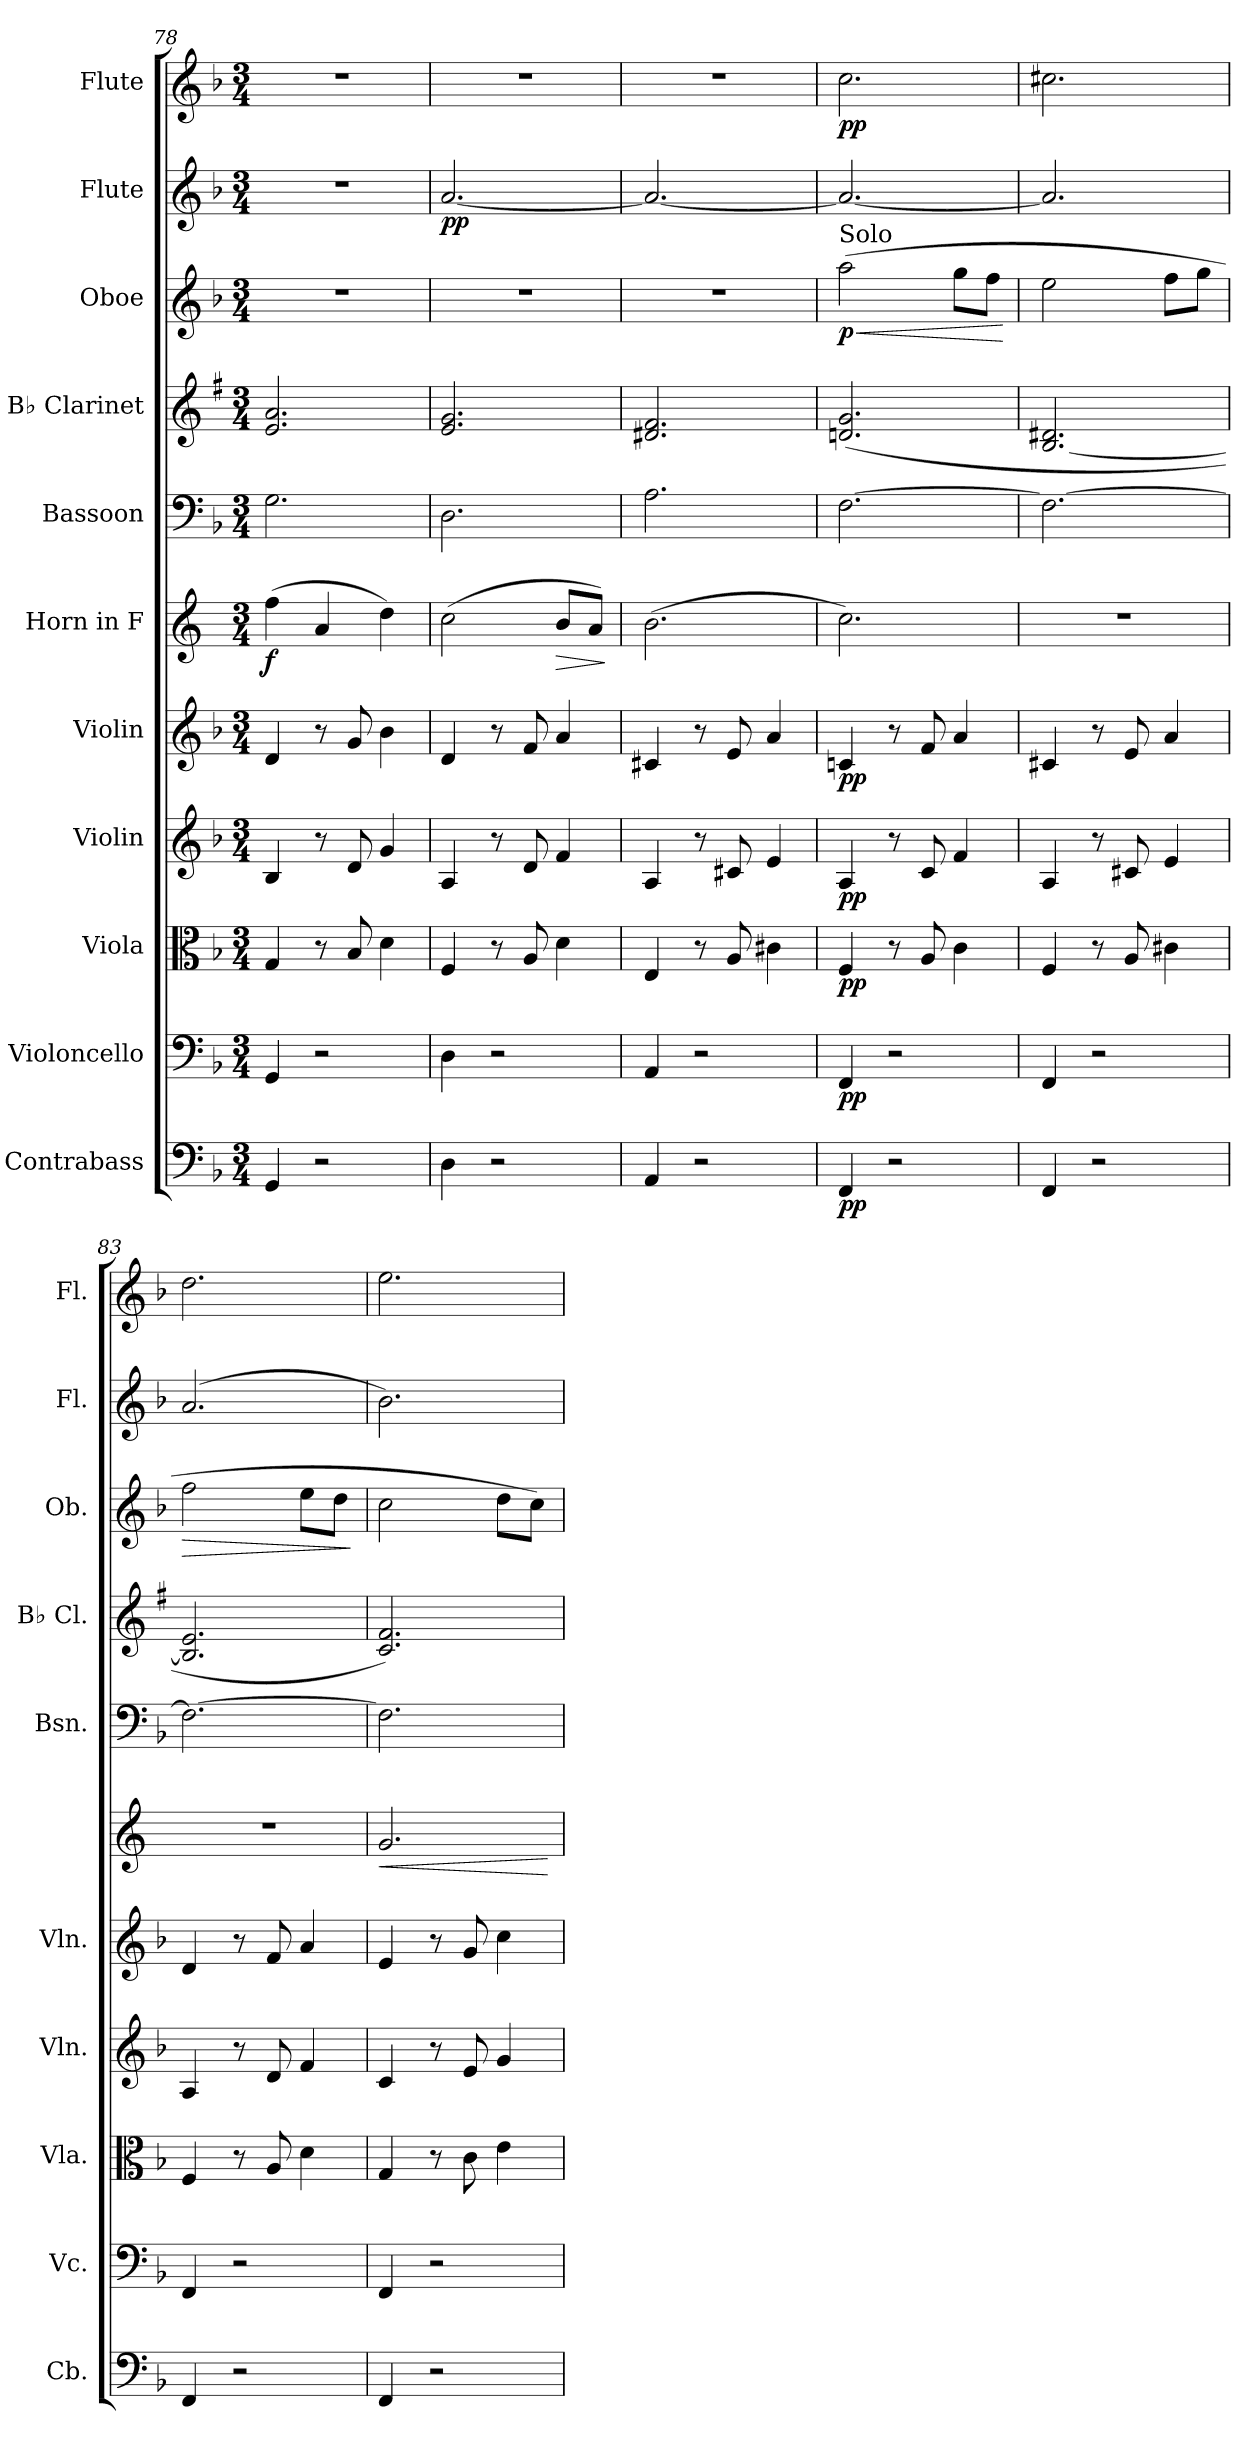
**kern	**dynam	**kern	**dynam	**kern	**dynam	**kern	**dynam	**kern	**dynam	**kern	**dynam	**kern	**kern	**kern	**dynam	**kern	**dynam	**kern	**dynam
*part11	*part11	*part10	*part10	*part9	*part9	*part8	*part8	*part7	*part7	*part6	*part6	*part5	*part4	*part3	*part3	*part2	*part2	*part1	*part1
*staff11	*staff11	*staff10	*staff10	*staff9	*staff9	*staff8	*staff8	*staff7	*staff7	*staff6	*staff6	*staff5	*staff4	*staff3	*staff3	*staff2	*staff2	*staff1	*staff1
*I"Contrabass	*	*I"Violoncello	*	*I"Viola	*	*I"Violin	*	*I"Violin	*	*I"Horn in F	*	*I"Bassoon	*I"B♭ Clarinet	*I"Oboe	*	*I"Flute	*	*I"Flute	*
*I'Cb.	*	*I'Vc.	*	*I'Vla.	*	*I'Vln.	*	*I'Vln.	*	*	*	*I'Bsn.	*I'B♭ Cl.	*I'Ob.	*	*I'Fl.	*	*I'Fl.	*
*clefF4	*	*clefF4	*	*clefC3	*	*clefG2	*	*clefG2	*	*clefG2	*	*clefF4	*clefG2	*clefG2	*	*clefG2	*	*clefG2	*
*ITrd7c12	*	*	*	*	*	*	*	*	*	*ITrd4c7	*	*	*ITrd1c2	*	*	*	*	*	*
*k[b-]	*	*k[b-]	*	*k[b-]	*	*k[b-]	*	*k[b-]	*	*k[b-]	*	*k[b-]	*k[b-]	*k[b-]	*	*k[b-]	*	*k[b-]	*
*M3/4	*	*M3/4	*	*M3/4	*	*M3/4	*	*M3/4	*	*M3/4	*	*M3/4	*M3/4	*M3/4	*	*M3/4	*	*M3/4	*
=78	=78	=78	=78	=78	=78	=78	=78	=78	=78	=78	=78	=78	=78	=78	=78	=78	=78	=78	=78
!	!	!	!	!	!	!	!	!	!	!	!LO:DY:b	!	!	!	!	!	!	!	!
4GGG/	.	4GG/	.	4G/	.	4B-/	.	4d/	.	(>4b-\	f	2.G\	2.d/ 2.g/	2.r	.	2.r	.	2.r	.
2r	.	2r	.	8r	.	8r	.	8r	.	4d/	.	.	.	.	.	.	.	.	.
.	.	.	.	8B-/	.	8d/	.	8g/	.	.	.	.	.	.	.	.	.	.	.
.	.	.	.	4d\	.	4g/	.	4b-\	.	4g\)	.	.	.	.	.	.	.	.	.
=79	=79	=79	=79	=79	=79	=79	=79	=79	=79	=79	=79	=79	=79	=79	=79	=79	=79	=79	=79
!	!	!	!	!	!	!	!	!	!	!	!	!	!	!	!	!	!LO:DY:b	!	!
4DD\	.	4D\	.	4F/	.	4A/	.	4d/	.	(>2f\	.	2.D\	2.d/ 2.f/	2.r	.	[2.a/	pp	2.r	.
2r	.	2r	.	8r	.	8r	.	8r	.	.	.	.	.	.	.	.	.	.	.
.	.	.	.	8A/	.	8d/	.	8f/	.	.	.	.	.	.	.	.	.	.	.
!	!	!	!	!	!	!	!	!	!	!	!LO:HP:b	!	!	!	!	!	!	!	!
.	.	.	.	4d\	.	4f/	.	4a/	.	8e/L	>	.	.	.	.	.	.	.	.
.	.	.	.	.	.	.	.	.	.	8d/J)	.	.	.	.	.	.	.	.	.
.	.	.	.	.	.	.	.	.	.	.	]	.	.	.	.	.	.	.	.
=80	=80	=80	=80	=80	=80	=80	=80	=80	=80	=80	=80	=80	=80	=80	=80	=80	=80	=80	=80
4AAA/	.	4AA/	.	4E/	.	4A/	.	4c#X/	.	(>2.e\	.	2.A\	2.c#X/ 2.e/	2.r	.	2.a/_	.	2.r	.
2r	.	2r	.	8r	.	8r	.	8r	.	.	.	.	.	.	.	.	.	.	.
.	.	.	.	8A/	.	8c#X/	.	8e/	.	.	.	.	.	.	.	.	.	.	.
.	.	.	.	4c#X\	.	4e/	.	4a/	.	.	.	.	.	.	.	.	.	.	.
=81	=81	=81	=81	=81	=81	=81	=81	=81	=81	=81	=81	=81	=81	=81	=81	=81	=81	=81	=81
!	!	!	!	!	!	!	!	!	!	!	!	!	!	!LO:TX:a:t=Solo	!	!	!	!	!
!	!LO:DY:b	!	!LO:DY:b	!	!LO:DY:b	!	!LO:DY:b	!	!LO:DY:b	!	!	!	!	!	!LO:HP:b	!	!	!	!
!	!	!	!	!	!	!	!	!	!	!	!	!	!	!	!LO:DY:n=1:b	!	!	!	!LO:DY:b
4FFF/	pp	4FF/	pp	4F/	pp	4A/	pp	4cn/	pp	2.f\)	.	[2.F\	(>2.cn/ 2.f/	(>2aa\	< p	2.a/_	.	2.cc\	pp
2r	.	2r	.	8r	.	8r	.	8r	.	.	.	.	.	.	.	.	.	.	.
.	.	.	.	8A/	.	8c/	.	8f/	.	.	.	.	.	.	.	.	.	.	.
.	.	.	.	4c\	.	4f/	.	4a/	.	.	.	.	.	8gg\L	.	.	.	.	.
.	.	.	.	.	.	.	.	.	.	.	.	.	.	8ff\J	.	.	.	.	.
.	.	.	.	.	.	.	.	.	.	.	.	.	.	.	[	.	.	.	.
!!LO:PB:g=z
=82	=82	=82	=82	=82	=82	=82	=82	=82	=82	=82	=82	=82	=82	=82	=82	=82	=82	=82	=82
4FFF/	.	4FF/	.	4F/	.	4A/	.	4c#X/	.	2.r	.	2.F\_	[2.A/ 2.c#X/	2ee\	.	2.a/]	.	2.cc#X\	.
2r	.	2r	.	8r	.	8r	.	8r	.	.	.	.	.	.	.	.	.	.	.
.	.	.	.	8A/	.	8c#X/	.	8e/	.	.	.	.	.	.	.	.	.	.	.
.	.	.	.	4c#X\	.	4e/	.	4a/	.	.	.	.	.	8ff\L	.	.	.	.	.
.	.	.	.	.	.	.	.	.	.	.	.	.	.	8gg\J	.	.	.	.	.
=83	=83	=83	=83	=83	=83	=83	=83	=83	=83	=83	=83	=83	=83	=83	=83	=83	=83	=83	=83
!	!	!	!	!	!	!	!	!	!	!	!	!	!	!	!LO:HP:b	!	!	!	!
4FFF/	.	4FF/	.	4F/	.	4A/	.	4d/	.	2.r	.	2.F\_	2.A/] 2.d/	2ff\	>	(<2.a/	.	2.dd\	.
2r	.	2r	.	8r	.	8r	.	8r	.	.	.	.	.	.	.	.	.	.	.
.	.	.	.	8A/	.	8d/	.	8f/	.	.	.	.	.	.	.	.	.	.	.
.	.	.	.	4d\	.	4f/	.	4a/	.	.	.	.	.	8ee\L	.	.	.	.	.
.	.	.	.	.	.	.	.	.	.	.	.	.	.	8dd\J	.	.	.	.	.
.	.	.	.	.	.	.	.	.	.	.	.	.	.	.	]	.	.	.	.
=84	=84	=84	=84	=84	=84	=84	=84	=84	=84	=84	=84	=84	=84	=84	=84	=84	=84	=84	=84
!	!	!	!	!	!	!	!	!	!	!	!LO:HP:b	!	!	!	!	!	!	!	!
4FFF/	.	4FF/	.	4G/	.	4c/	.	4e/	.	2.c/	<	2.F\]	2.B-/ 2.e/)	2cc\	.	2.b-\)	.	2.ee\	.
2r	.	2r	.	8r	.	8r	.	8r	.	.	.	.	.	.	.	.	.	.	.
.	.	.	.	8c\	.	8e/	.	8g/	.	.	.	.	.	.	.	.	.	.	.
.	.	.	.	4e\	.	4g/	.	4cc\	.	.	.	.	.	8dd\L	.	.	.	.	.
.	.	.	.	.	.	.	.	.	.	.	.	.	.	8cc\J)	.	.	.	.	.
.	.	.	.	.	.	.	.	.	.	.	[	.	.	.	.	.	.	.	.
=	=	=	=	=	=	=	=	=	=	=	=	=	=	=	=	=	=	=	=
*-	*-	*-	*-	*-	*-	*-	*-	*-	*-	*-	*-	*-	*-	*-	*-	*-	*-	*-	*-
